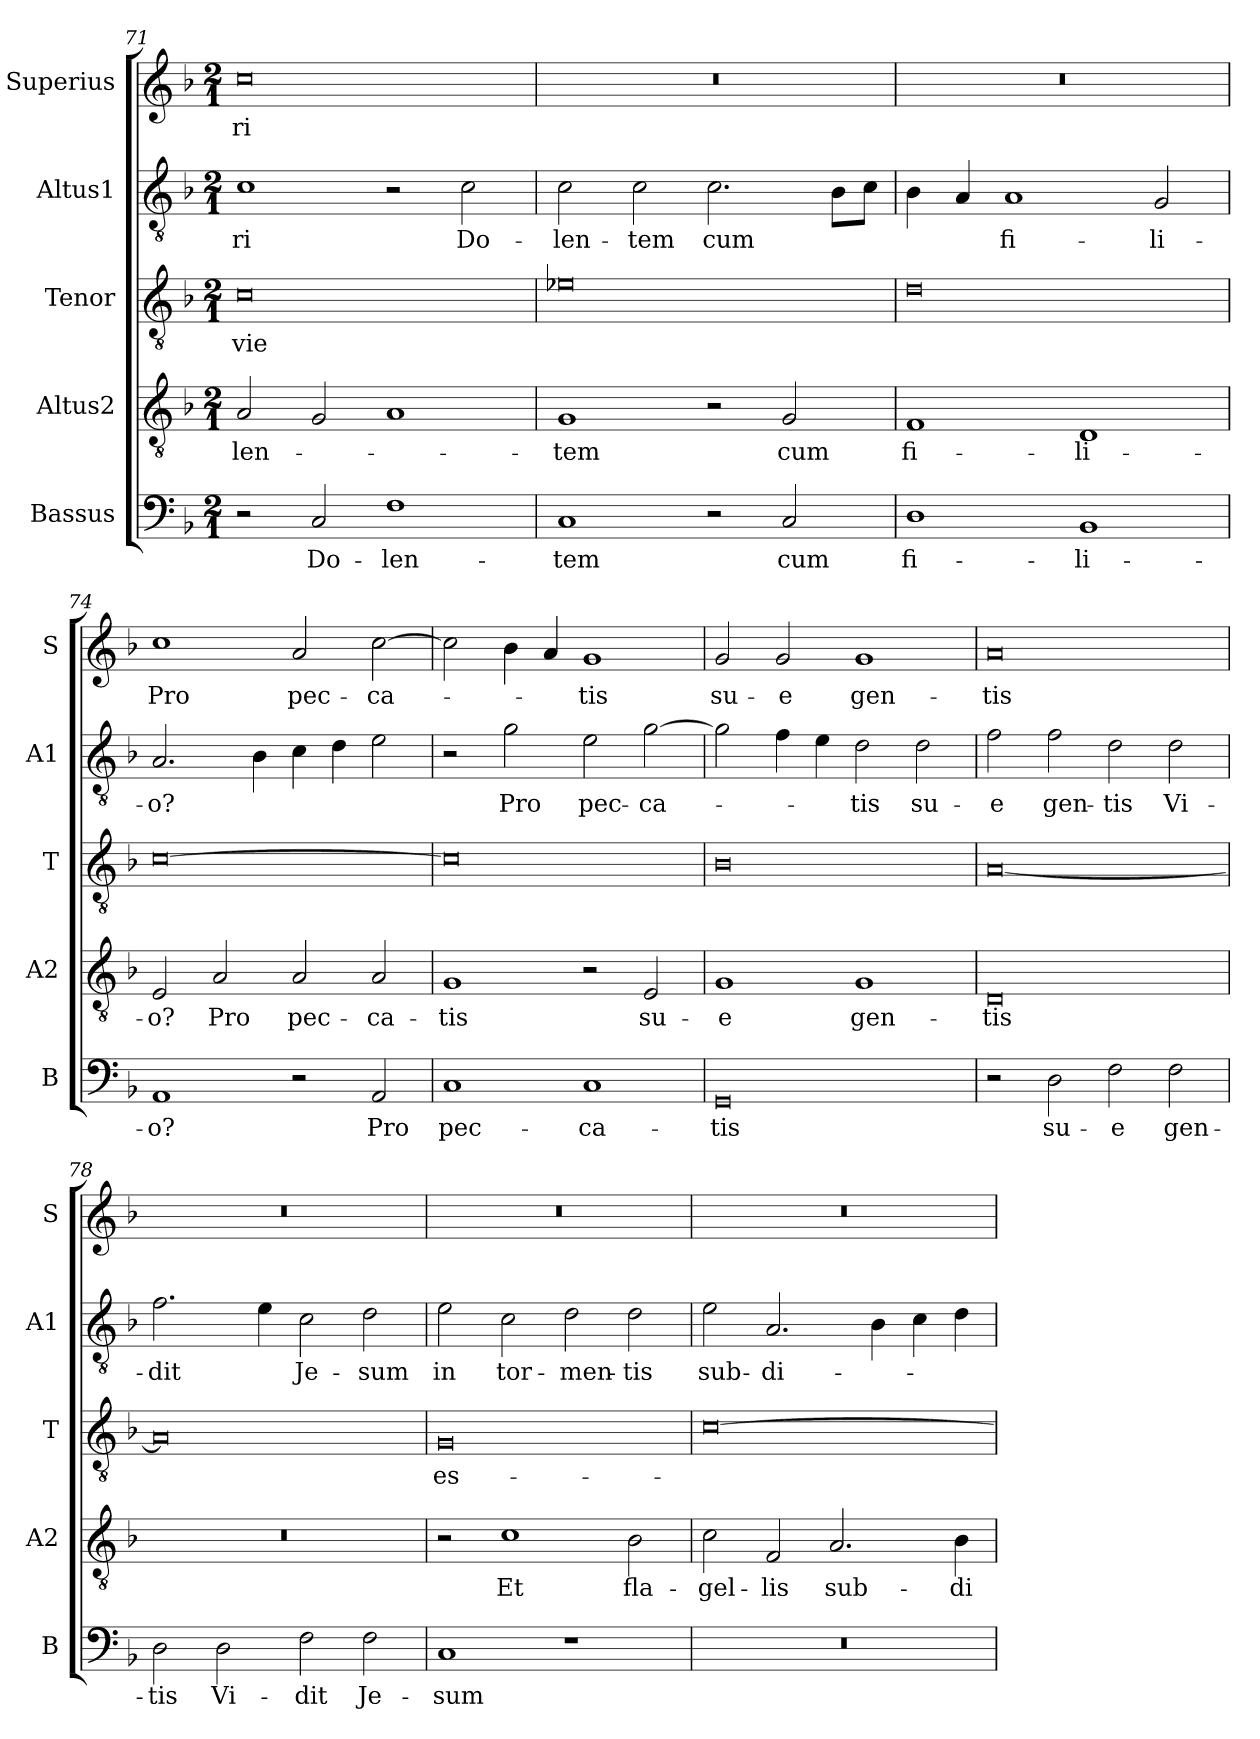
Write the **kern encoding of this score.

**kern	**text	**kern	**text	**kern	**text	**kern	**text	**kern	**text
*part5	*part5	*part4	*part4	*part3	*part3	*part2	*part2	*part1	*part1
*staff5	*staff5	*staff4	*staff4	*staff3	*staff3	*staff2	*staff2	*staff1	*staff1
*I"Bassus	*	*I"Altus2	*	*I"Tenor	*	*I"Altus1	*	*I"Superius	*
*I'B	*	*I'A2	*	*I'T	*	*I'A1	*	*I'S	*
*clefF4	*	*clefGv2	*	*clefGv2	*	*clefGv2	*	*clefG2	*
*k[b-]	*	*k[b-]	*	*k[b-]	*	*k[b-]	*	*k[b-]	*
*M2/1	*	*M2/1	*	*M2/1	*	*M2/1	*	*M2/1	*
=71	=71	=71	=71	=71	=71	=71	=71	=71	=71
2r	.	2A/	-len-	0c	vie	1c	-ri	0cc	-ri
2C/	Do-	2G/	.	.	.	.	.	.	.
1F	-len-	1A	.	.	.	2r	.	.	.
.	.	.	.	.	.	2c\	Do-	.	.
=72	=72	=72	=72	=72	=72	=72	=72	=72	=72
1C	-tem	1G	-tem	0e-X	.	2c\	-len-	0r	.
.	.	.	.	.	.	2c\	-tem	.	.
2r	.	2r	.	.	.	2.c\	cum	.	.
2C/	cum	2G/	cum	.	.	.	.	.	.
.	.	.	.	.	.	8B-\L	.	.	.
.	.	.	.	.	.	8c\J	.	.	.
=73	=73	=73	=73	=73	=73	=73	=73	=73	=73
1D	fi-	1F	fi-	0d	.	4B-\	.	0r	.
.	.	.	.	.	.	4A/	.	.	.
.	.	.	.	.	.	1A	fi-	.	.
1BB-	-li-	1D	-li-	.	.	.	.	.	.
.	.	.	.	.	.	2G/	-li-	.	.
=74	=74	=74	=74	=74	=74	=74	=74	=74	=74
1AA	-o?	2E/	-o?	[0c	.	2.A/	-o?	1cc	Pro
.	.	2A/	Pro	.	.	.	.	.	.
.	.	.	.	.	.	4B-\	.	.	.
2r	.	2A/	pec-	.	.	4c\	.	2a/	pec-
.	.	.	.	.	.	4d\	.	.	.
2AA/	Pro	2A/	-ca-	.	.	2e\	.	[2cc\	-ca-
=75	=75	=75	=75	=75	=75	=75	=75	=75	=75
1C	pec-	1G	-tis	0c]	.	2r	.	2cc\]	.
.	.	.	.	.	.	2g\	Pro	4b-\	.
.	.	.	.	.	.	.	.	4a/	.
1C	-ca-	2r	.	.	.	2e\	pec-	1g	-tis
.	.	2E/	su-	.	.	[2g\	-ca-	.	.
=76	=76	=76	=76	=76	=76	=76	=76	=76	=76
0GG	-tis	1G	-e	0B-	.	2g\]	.	2g/	su-
.	.	.	.	.	.	4f\	.	2g/	-e
.	.	.	.	.	.	4e\	.	.	.
.	.	1G	gen-	.	.	2d\	-tis	1g	gen-
.	.	.	.	.	.	2d\	su-	.	.
=77	=77	=77	=77	=77	=77	=77	=77	=77	=77
2r	.	0D	-tis	[0A	.	2f\	-e	0a	-tis
2D\	su-	.	.	.	.	2f\	gen-	.	.
2F\	-e	.	.	.	.	2d\	-tis	.	.
2F\	gen-	.	.	.	.	2d\	Vi-	.	.
=78	=78	=78	=78	=78	=78	=78	=78	=78	=78
2D\	-tis	0r	.	0A]	.	2.f\	-dit	0r	.
2D\	Vi-	.	.	.	.	.	.	.	.
.	.	.	.	.	.	4e\	.	.	.
2F\	-dit	.	.	.	.	2c\	Je-	.	.
2F\	Je-	.	.	.	.	2d\	-sum	.	.
=79	=79	=79	=79	=79	=79	=79	=79	=79	=79
1C	-sum	2r	.	0G	es-	2e\	in	0r	.
.	.	1c	Et	.	.	2c\	tor-	.	.
1r	.	.	.	.	.	2d\	-men-	.	.
.	.	2B-\	fla-	.	.	2d\	-tis	.	.
=80	=80	=80	=80	=80	=80	=80	=80	=80	=80
0r	.	2c\	-gel-	[0c	.	2e\	sub-	0r	.
.	.	2F/	-lis	.	.	2.A/	-di-	.	.
.	.	2.A/	sub-	.	.	.	.	.	.
.	.	.	.	.	.	4B-\	.	.	.
.	.	.	.	.	.	4c\	.	.	.
.	.	4B-\	-di-	.	.	4d\	.	.	.
=	=	=	=	=	=	=	=	=	=
*-	*-	*-	*-	*-	*-	*-	*-	*-	*-
